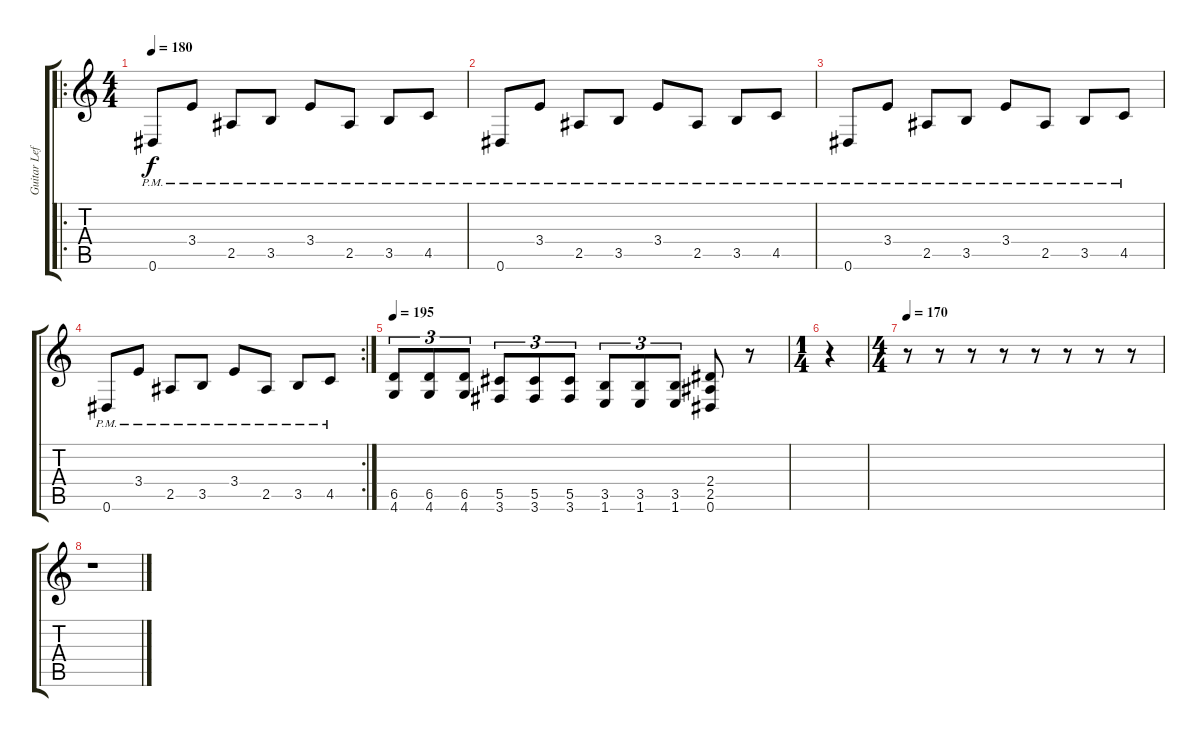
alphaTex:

\track ("Guitar Left" "Guitar Lef") {instrument distortionguitar}
\staff {score tabs}
\tuning (Eb4 Bb3 Gb3 Db3 Ab2 Eb2) {hide}
\ro
\ts (4 4)
\tempo 180
\clef g2
\ks c
0.6{pm}.8{dy f} 3.4{pm}.8 2.5{pm}.8 3.5{pm}.8 3.4{pm}.8 2.5{pm}.8 3.5{pm}.8 4.5{pm}.8 |
0.6{pm}.8 3.4{pm}.8 2.5{pm}.8 3.5{pm}.8 3.4{pm}.8 2.5{pm}.8 3.5{pm}.8 4.5{pm}.8 |
0.6{pm}.8 3.4{pm}.8 2.5{pm}.8 3.5{pm}.8 3.4{pm}.8 2.5{pm}.8 3.5{pm}.8 4.5{pm}.8 |
\rc 2
0.6{pm}.8 3.4{pm}.8 2.5{pm}.8 3.5{pm}.8 3.4{pm}.8 2.5{pm}.8 3.5{pm}.8 4.5{pm}.8 |
\tempo 195
(6.5 4.6).8{tu (3 2)} (6.5 4.6).8{tu (3 2)} (6.5 4.6).8{tu (3 2)} (5.5 3.6).8{tu (3 2)} (5.5 3.6).8{tu (3 2)} (5.5 3.6).8{tu (3 2)} (3.5 1.6).8{tu (3 2)} (3.5 1.6).8{tu (3 2)} (3.5 1.6).8{tu (3 2)} (2.4 2.5 0.6).8 r.8 |
\ts (1 4)
r.4 |
\ts (4 4)
\tempo 170
r.8 r.8 r.8 r.8 r.8 r.8 r.8 r.8 |
r.1
